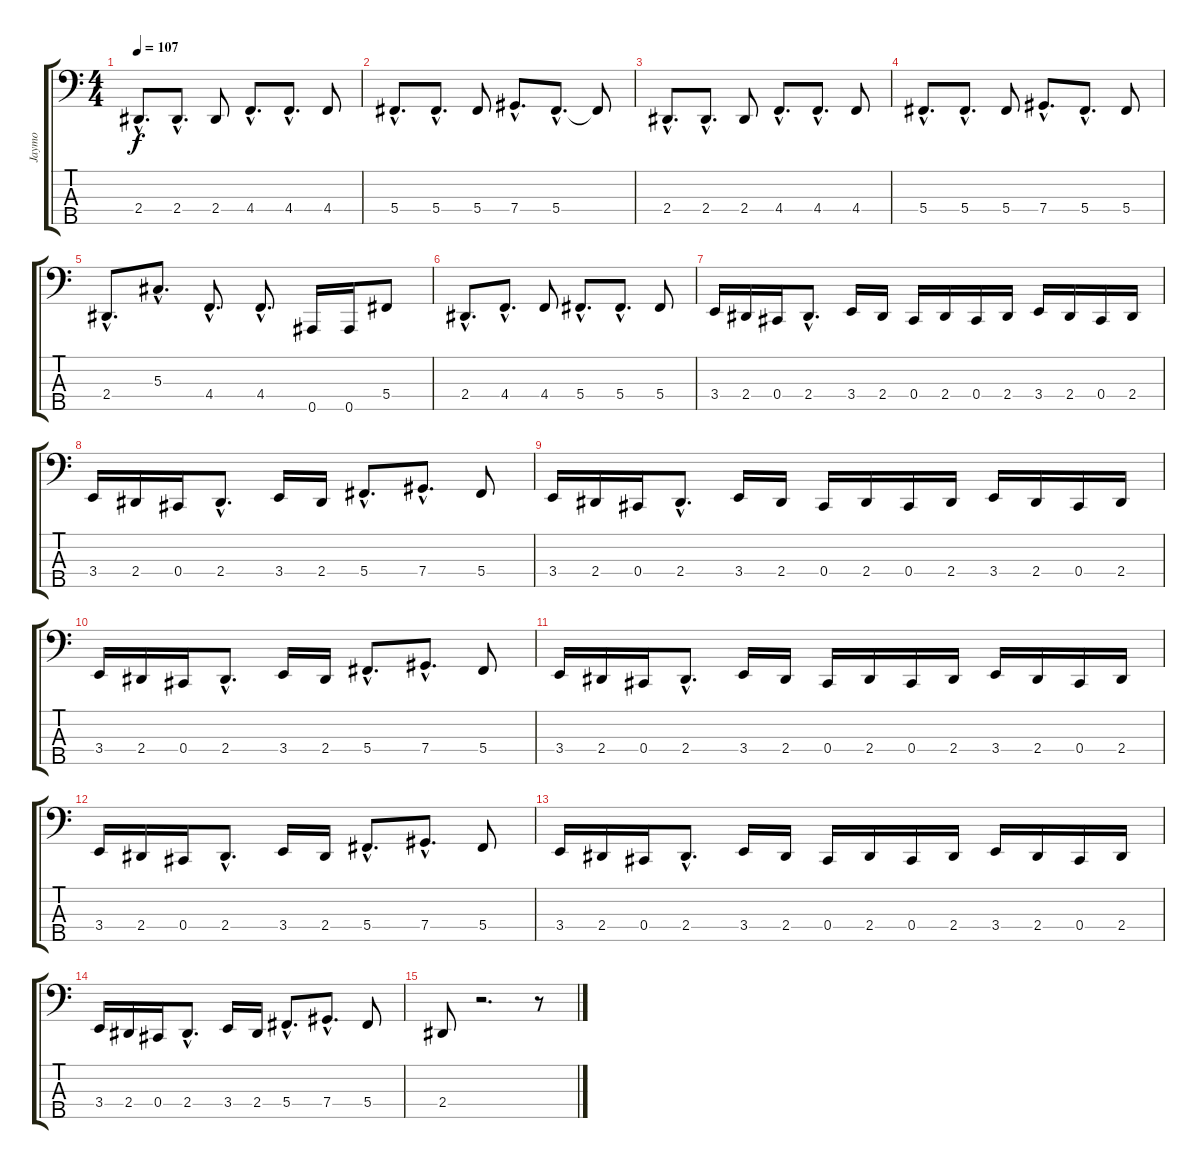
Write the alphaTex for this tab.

\track ("Jaymo" "Jaymo") {instrument electricbasspick}
\staff {score tabs}
\tuning (Gb2 Db2 Ab1 Db1 Bb0) {hide}
\ts (4 4)
\tempo 107
\clef f4
\ks c
2.4{hac}.8{d dy f} 2.4{hac}.8{d} 2.4.8 4.4{hac}.8{d} 4.4{hac}.8{d} 4.4.8 |
5.4{hac}.8{d} 5.4{hac}.8{d} 5.4.8 7.4{hac}.8{d} 5.4{hac}.8{d} 5.4{t}.8 |
2.4{hac}.8{d} 2.4{hac}.8{d} 2.4.8 4.4{hac}.8{d} 4.4{hac}.8{d} 4.4.8 |
5.4{hac}.8{d} 5.4{hac}.8{d} 5.4.8 7.4{hac}.8{d} 5.4{hac}.8{d} 5.4.8 |
2.4{hac}.8{d} 5.3{hac}.8{d} 4.4{hac}.8{d} 4.4{hac}.8{d} 0.5.16 0.5.16 5.4.8 |
2.4{hac}.8{d} 4.4{hac}.8{d} 4.4.8 5.4{hac}.8{d} 5.4{hac}.8{d} 5.4.8 |
3.4.16 2.4.16 0.4.16 2.4{hac}.8{d} 3.4.16 2.4.16 0.4.16 2.4.16 0.4.16 2.4.16 3.4.16 2.4.16 0.4.16 2.4.16 |
3.4.16 2.4.16 0.4.16 2.4{hac}.8{d} 3.4.16 2.4.16 5.4{hac}.8{d} 7.4{hac}.8{d} 5.4.8 |
3.4.16 2.4.16 0.4.16 2.4{hac}.8{d} 3.4.16 2.4.16 0.4.16 2.4.16 0.4.16 2.4.16 3.4.16 2.4.16 0.4.16 2.4.16 |
3.4.16 2.4.16 0.4.16 2.4{hac}.8{d} 3.4.16 2.4.16 5.4{hac}.8{d} 7.4{hac}.8{d} 5.4.8 |
3.4.16 2.4.16 0.4.16 2.4{hac}.8{d} 3.4.16 2.4.16 0.4.16 2.4.16 0.4.16 2.4.16 3.4.16 2.4.16 0.4.16 2.4.16 |
3.4.16 2.4.16 0.4.16 2.4{hac}.8{d} 3.4.16 2.4.16 5.4{hac}.8{d} 7.4{hac}.8{d} 5.4.8 |
3.4.16 2.4.16 0.4.16 2.4{hac}.8{d} 3.4.16 2.4.16 0.4.16 2.4.16 0.4.16 2.4.16 3.4.16 2.4.16 0.4.16 2.4.16 |
3.4.16 2.4.16 0.4.16 2.4{hac}.8{d} 3.4.16 2.4.16 5.4{hac}.8{d} 7.4{hac}.8{d} 5.4.8 |
2.4.8 r.2{d} r.8
